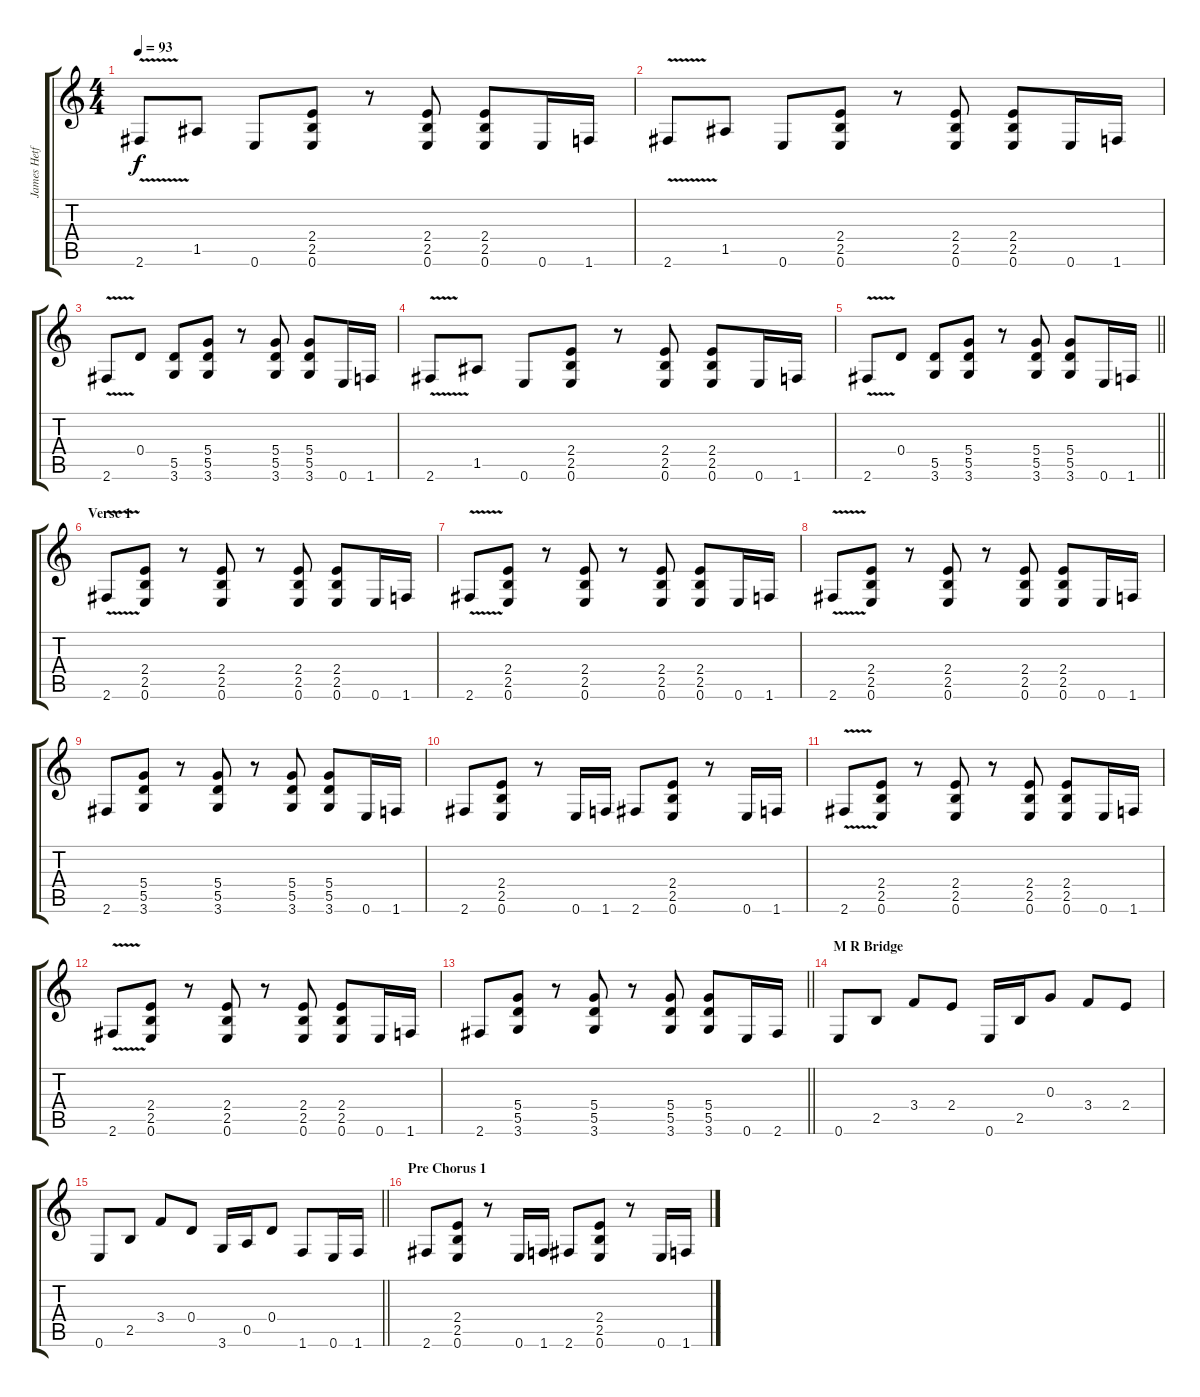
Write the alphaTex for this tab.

\track ("James Hetfield" "James Hetf") {instrument distortionguitar}
\staff {score tabs}
\tuning (E4 B3 G3 D3 A2 E2) {hide}
\ts (4 4)
\tempo 93
\clef g2
\ks c
2.6{v}.8{dy f} 1.5.8 0.6.8 (2.4 2.5 0.6).8 r.8 (2.4 2.5 0.6).8 (2.4 2.5 0.6).8 0.6.16 1.6.16 |
2.6{v}.8 1.5.8 0.6.8 (2.4 2.5 0.6).8 r.8 (2.4 2.5 0.6).8 (2.4 2.5 0.6).8 0.6.16 1.6.16 |
2.6{v}.8 0.4.8 (5.5 3.6).8 (5.4 5.5 3.6).8 r.8 (5.4 5.5 3.6).8 (5.4 5.5 3.6).8 0.6.16 1.6.16 |
2.6{v}.8 1.5.8 0.6.8 (2.4 2.5 0.6).8 r.8 (2.4 2.5 0.6).8 (2.4 2.5 0.6).8 0.6.16 1.6.16 |
\barLineRight lightlight
2.6{v}.8 0.4.8 (5.5 3.6).8 (5.4 5.5 3.6).8 r.8 (5.4 5.5 3.6).8 (5.4 5.5 3.6).8 0.6.16 1.6.16 |
\section ("" "Verse 1")
2.6{v}.8 (2.4 2.5 0.6).8 r.8 (2.4 2.5 0.6).8 r.8 (2.4 2.5 0.6).8 (2.4 2.5 0.6).8 0.6.16 1.6.16 |
2.6{v}.8 (2.4 2.5 0.6).8 r.8 (2.4 2.5 0.6).8 r.8 (2.4 2.5 0.6).8 (2.4 2.5 0.6).8 0.6.16 1.6.16 |
2.6{v}.8 (2.4 2.5 0.6).8 r.8 (2.4 2.5 0.6).8 r.8 (2.4 2.5 0.6).8 (2.4 2.5 0.6).8 0.6.16 1.6.16 |
2.6.8 (5.4 5.5 3.6).8 r.8 (5.4 5.5 3.6).8 r.8 (5.4 5.5 3.6).8 (5.4 5.5 3.6).8 0.6.16 1.6.16 |
2.6.8 (2.4 2.5 0.6).8 r.8 0.6.16 1.6.16 2.6.8 (2.4 2.5 0.6).8 r.8 0.6.16 1.6.16 |
2.6{v}.8 (2.4 2.5 0.6).8 r.8 (2.4 2.5 0.6).8 r.8 (2.4 2.5 0.6).8 (2.4 2.5 0.6).8 0.6.16 1.6.16 |
2.6{v}.8 (2.4 2.5 0.6).8 r.8 (2.4 2.5 0.6).8 r.8 (2.4 2.5 0.6).8 (2.4 2.5 0.6).8 0.6.16 1.6.16 |
\barLineRight lightlight
2.6.8 (5.4 5.5 3.6).8 r.8 (5.4 5.5 3.6).8 r.8 (5.4 5.5 3.6).8 (5.4 5.5 3.6).8 0.6.16 2.6.16 |
\section ("" "M R Bridge")
0.6.8 2.5.8 3.4.8 2.4.8 0.6.16 2.5.16 0.3.8 3.4.8 2.4.8 |
\barLineRight lightlight
0.6.8 2.5.8 3.4.8 0.4.8 3.6.16 0.5.16 0.4.8 1.6.8 0.6.16 1.6.16 |
\section ("" "Pre Chorus 1")
2.6.8 (2.4 2.5 0.6).8 r.8 0.6.16 1.6.16 2.6.8 (2.4 2.5 0.6).8 r.8 0.6.16 1.6.16
